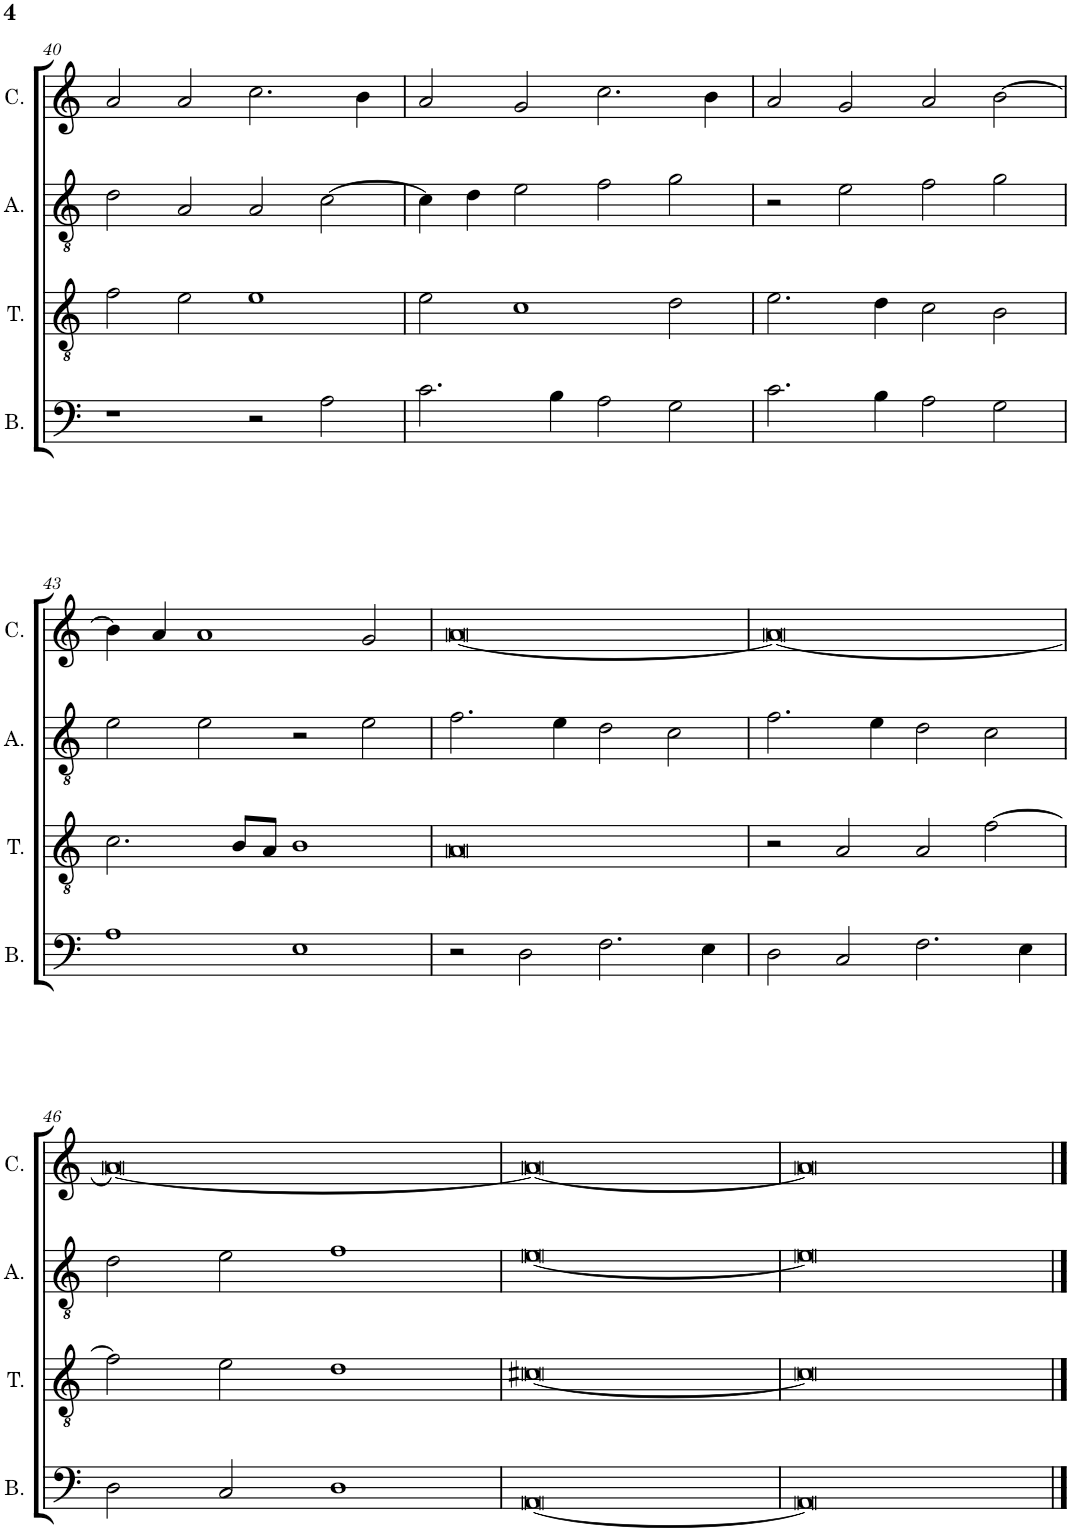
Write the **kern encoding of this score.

**kern	**kern	**kern	**kern
*part4	*part3	*part2	*part1
*staff4	*staff3	*staff2	*staff1
*I"Bassus	*I"Tenor	*I"Altus	*I"Cantus
*I'B.	*I'T.	*I'A.	*I'C.
!!LO:PB:g=z
*clefF4	*clefGv2	*clefGv2	*clefG2
*k[]	*k[]	*k[]	*k[]
*M2/1	*M2/1	*M2/1	*M2/1
=40	=40	=40	=40
1r	2f\	2d\	2a/
.	2e\	2A/	2a/
2r	1e	2A/	2.cc\
2A\	.	[2c\	.
.	.	.	4b\
=41	=41	=41	=41
2.c\	2e\	4c\]	2a/
.	.	4d\	.
.	1c	2e\	2g/
4B\	.	.	.
2A\	.	2f\	2.cc\
2G\	2d\	2g\	.
.	.	.	4b\
=42	=42	=42	=42
2.c\	2.e\	2r	2a/
.	.	2e\	2g/
4B\	4d\	.	.
2A\	2c\	2f\	2a/
2G\	2B\	2g\	[2b\
!!LO:LB:g=z
=43	=43	=43	=43
1A	2.c\	2e\	4b\]
.	.	.	4a/
.	.	2e\	1a
.	8B/L	.	.
.	8A/J	.	.
1E	1B	2r	.
.	.	2e\	2g/
=44	=44	=44	=44
2r	0A	2.f\	[0a
2D\	.	.	.
.	.	4e\	.
2.F\	.	2d\	.
.	.	2c\	.
4E\	.	.	.
=45	=45	=45	=45
2D\	2r	2.f\	0a_
2C/	2A/	.	.
.	.	4e\	.
2.F\	2A/	2d\	.
.	[2f\	2c\	.
4E\	.	.	.
!!LO:LB:g=z
=46	=46	=46	=46
2D\	2f\]	2d\	0a_
2C/	2e\	2e\	.
1D	1d	1f	.
=47	=47	=47	=47
[0AA	[0c#X	[0e	0a_
=48	=48	=48	=48
0AA]	0c#]	0e]	0a]
==	==	==	==
*-	*-	*-	*-
